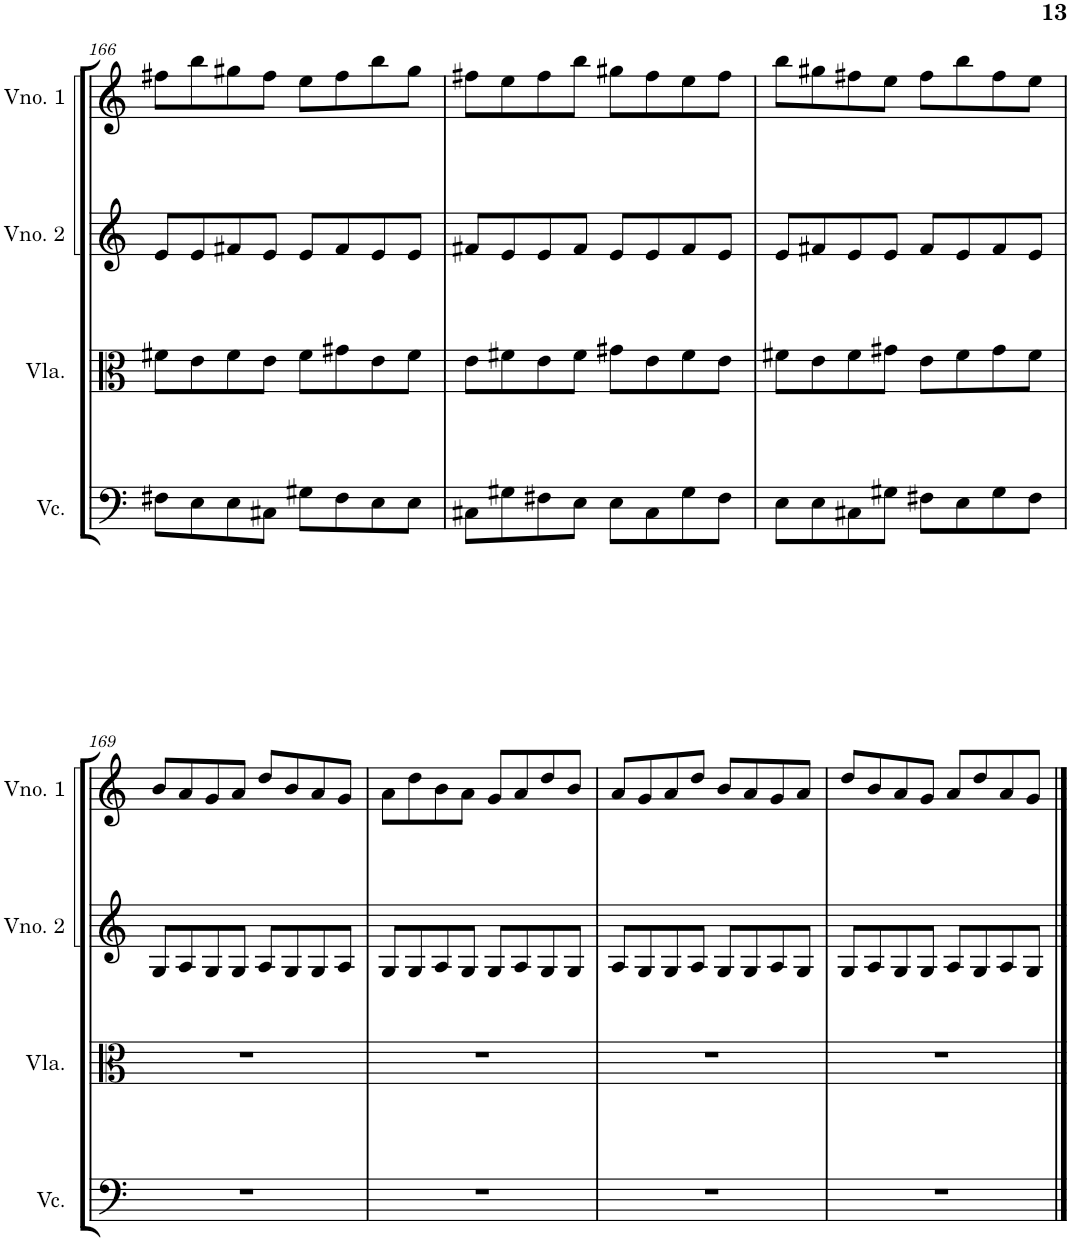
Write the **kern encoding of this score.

**kern	**kern	**kern	**kern
*part4	*part3	*part2	*part1
*staff4	*staff3	*staff2	*staff1
*I"Violoncelo	*I"Viola	*I"Violino 2	*I"Violino 1
*I'Vc.	*I'Vla.	*I'Vno. 2	*I'Vno. 1
!!LO:PB:g=z
*clefF4	*clefC3	*clefG2	*clefG2
*k[]	*k[]	*k[]	*k[]
*M4/4	*M4/4	*M4/4	*M4/4
=166	=166	=166	=166
8F#X\L	8f#X\L	8e/L	8ff#X\L
8E\	8e\	8e/	8bb\
8E\	8f#\	8f#X/	8gg#X\
8C#X\J	8e\J	8e/J	8ff#\J
8G#X\L	8f#\L	8e/L	8ee\L
8F#\	8g#X\	8f#/	8ff#\
8E\	8e\	8e/	8bb\
8E\J	8f#\J	8e/J	8gg#\J
=167	=167	=167	=167
8C#X\L	8e\L	8f#X/L	8ff#X\L
8G#X\	8f#X\	8e/	8ee\
8F#X\	8e\	8e/	8ff#\
8E\J	8f#\J	8f#/J	8bb\J
8E\L	8g#X\L	8e/L	8gg#X\L
8C#\	8e\	8e/	8ff#\
8G#\	8f#\	8f#/	8ee\
8F#\J	8e\J	8e/J	8ff#\J
=168	=168	=168	=168
8E\L	8f#X\L	8e/L	8bb\L
8E\	8e\	8f#X/	8gg#X\
8C#X\	8f#\	8e/	8ff#X\
8G#X\J	8g#X\J	8e/J	8ee\J
8F#X\L	8e\L	8f#/L	8ff#\L
8E\	8f#\	8e/	8bb\
8G#\	8g#\	8f#/	8ff#\
8F#\J	8f#\J	8e/J	8ee\J
!!LO:LB:g=z
=169	=169	=169	=169
1r	1r	8G/L	8b/L
.	.	8A/	8a/
.	.	8G/	8g/
.	.	8G/J	8a/J
.	.	8A/L	8dd/L
.	.	8G/	8b/
.	.	8G/	8a/
.	.	8A/J	8g/J
=170	=170	=170	=170
1r	1r	8G/L	8a\L
.	.	8G/	8dd\
.	.	8A/	8b\
.	.	8G/J	8a\J
.	.	8G/L	8g/L
.	.	8A/	8a/
.	.	8G/	8dd/
.	.	8G/J	8b/J
=171	=171	=171	=171
1r	1r	8A/L	8a/L
.	.	8G/	8g/
.	.	8G/	8a/
.	.	8A/J	8dd/J
.	.	8G/L	8b/L
.	.	8G/	8a/
.	.	8A/	8g/
.	.	8G/J	8a/J
=172	=172	=172	=172
1r	1r	8G/L	8dd/L
.	.	8A/	8b/
.	.	8G/	8a/
.	.	8G/J	8g/J
.	.	8A/L	8a/L
.	.	8G/	8dd/
.	.	8A/	8a/
.	.	8G/J	8g/J
==	==	==	==
*-	*-	*-	*-
